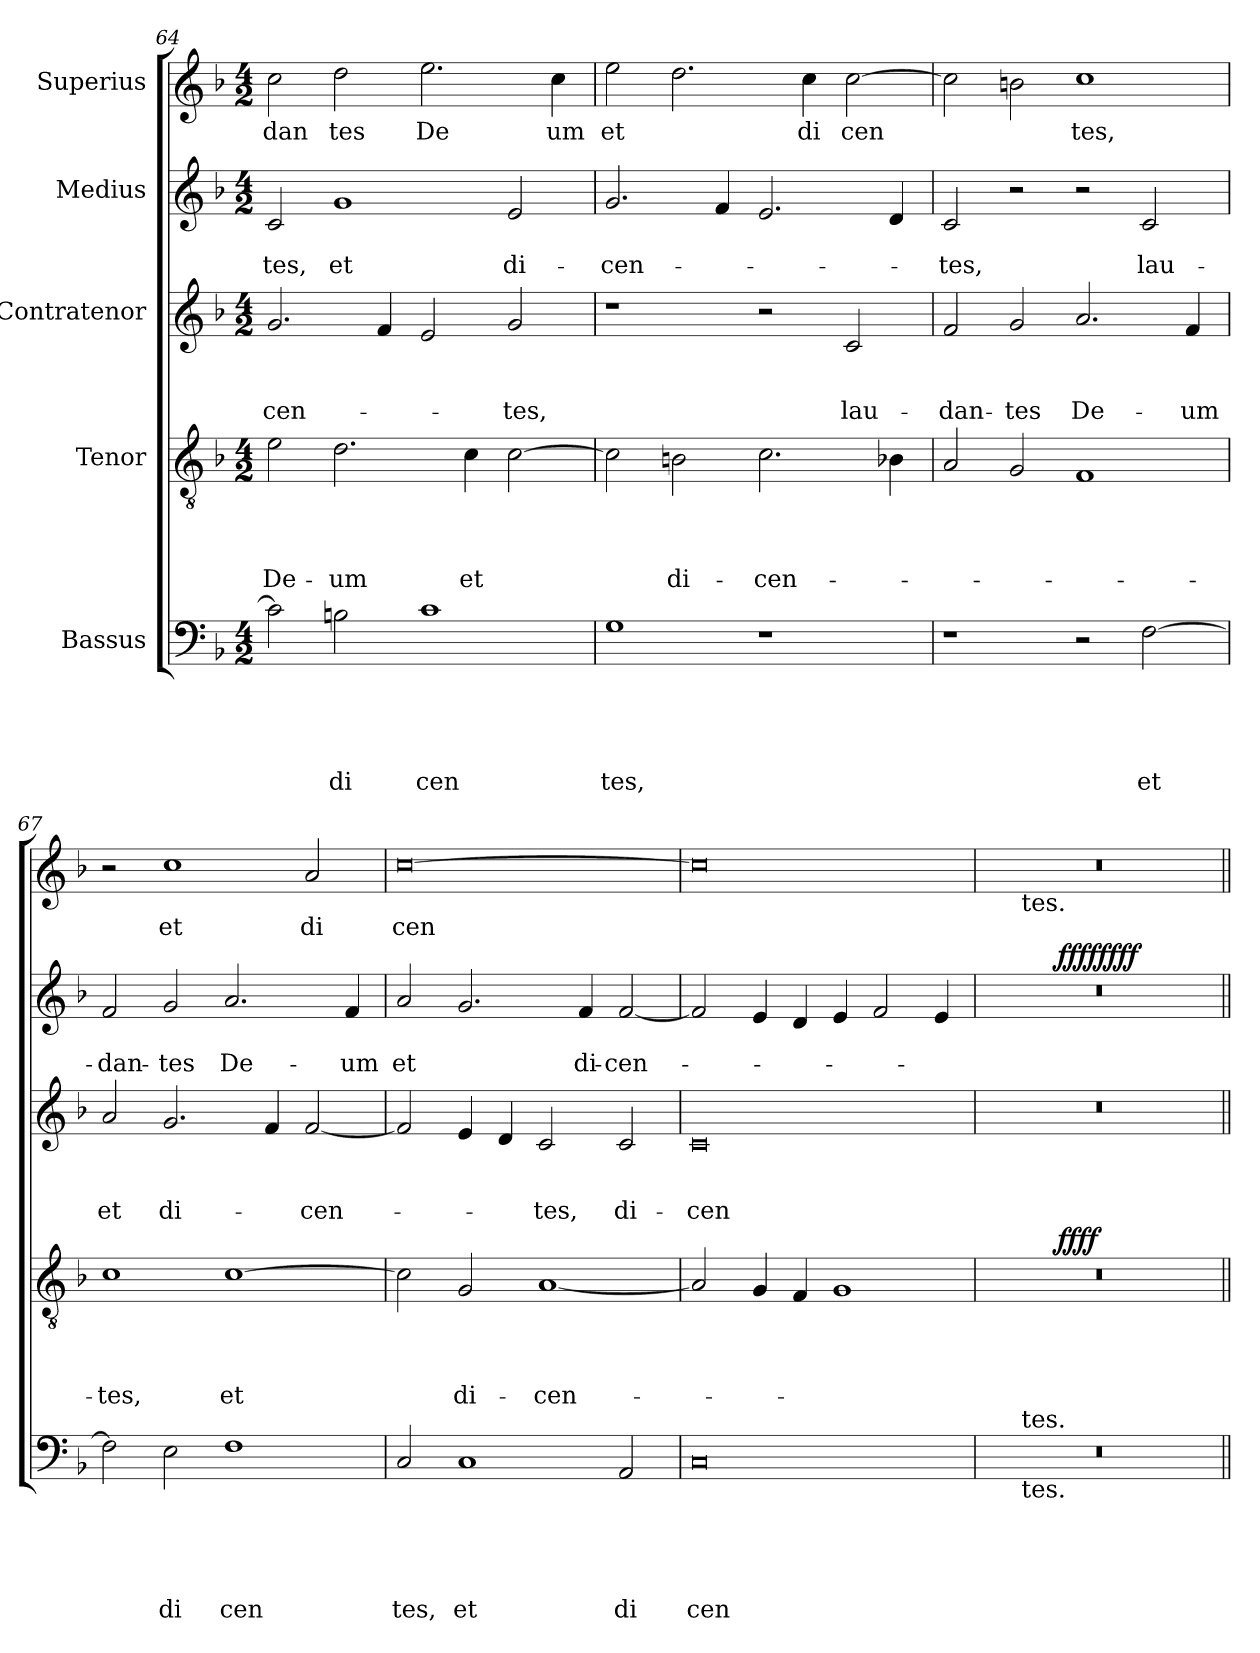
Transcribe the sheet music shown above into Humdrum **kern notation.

**kern	**text	**text	**text	**text	**text	**kern	**text	**text	**text	**text	**dynam	**kern	**text	**text	**text	**kern	**text	**text	**dynam	**kern	**text
*part5	*part5	*part5	*part5	*part5	*part5	*part4	*part4	*part4	*part4	*part4	*part4	*part3	*part3	*part3	*part3	*part2	*part2	*part2	*part2	*part1	*part1
*staff5	*staff5	*staff5	*staff5	*staff5	*staff5	*staff4	*staff4	*staff4	*staff4	*staff4	*staff4	*staff3	*staff3	*staff3	*staff3	*staff2	*staff2	*staff2	*staff2	*staff1	*staff1
*I"Bassus	*	*	*	*	*	*I"Tenor	*	*	*	*	*	*I"Contratenor	*	*	*	*I"Medius	*	*	*	*I"Superius	*
!!LO:PB:g=z
*clefF4	*	*	*	*	*	*clefGv2	*	*	*	*	*	*clefG2	*	*	*	*clefG2	*	*	*	*clefG2	*
*k[b-]	*	*	*	*	*	*k[b-]	*	*	*	*	*	*k[b-]	*	*	*	*k[b-]	*	*	*	*k[b-]	*
*F:	*	*	*	*	*	*F:	*	*	*	*	*	*F:	*	*	*	*F:	*	*	*	*F:	*
*M4/2	*	*	*	*	*	*M4/2	*	*	*	*	*	*M4/2	*	*	*	*M4/2	*	*	*	*M4/2	*
=64	=64	=64	=64	=64	=64	=64	=64	=64	=64	=64	=64	=64	=64	=64	=64	=64	=64	=64	=64	=64	=64
!	!	!	!	!	!	!	!	!	!	!LO:LY:b	!	!	!	!	!LO:LY:b	!	!	!LO:LY:b	!	!	!LO:LY:b
2c\]	.	.	.	.	.	2e\	.	.	.	De-	.	2.g/	.	.	-cen-	2c/	.	tes,	.	2cc\	-dan
!	!	!	!	!	!LO:LY:b	!	!	!	!	!LO:LY:b	!	!	!	!	!	!	!	!LO:LY:b	!	!	!LO:LY:b
2Bn\	.	.	.	.	di	2.d\	.	.	.	-um	.	.	.	.	.	1g	.	et	.	2dd\	tes
.	.	.	.	.	.	.	.	.	.	.	.	4f/	.	.	.	.	.	.	.	.	.
!	!	!	!	!	!LO:LY:b	!	!	!	!	!	!	!	!	!	!	!	!	!	!	!	!LO:LY:b
1c	.	.	.	.	cen	.	.	.	.	.	.	2e/	.	.	.	.	.	.	.	2.ee\	De
!	!	!	!	!	!	!	!	!	!	!LO:LY:b	!	!	!	!	!	!	!	!	!	!	!
.	.	.	.	.	.	4c\	.	.	.	et	.	.	.	.	.	.	.	.	.	.	.
!	!	!	!	!	!	!	!	!	!	!	!	!	!	!	!LO:LY:b	!	!	!LO:LY:b	!	!	!
.	.	.	.	.	.	[>2c\	.	.	.	.	.	2g/	.	.	-tes,	2e/	.	di-	.	.	.
!	!	!	!	!	!	!	!	!	!	!	!	!	!	!	!	!	!	!	!	!	!LO:LY:b
.	.	.	.	.	.	.	.	.	.	.	.	.	.	.	.	.	.	.	.	4cc\	um
=65	=65	=65	=65	=65	=65	=65	=65	=65	=65	=65	=65	=65	=65	=65	=65	=65	=65	=65	=65	=65	=65
!	!	!	!	!	!LO:LY:b	!	!	!	!	!	!	!	!	!	!	!	!	!LO:LY:b	!	!	!LO:LY:b
1G	.	.	.	.	tes,	2c\]	.	.	.	.	.	1r	.	.	.	2.g/	.	-cen-	.	2ee\	et
!	!	!	!	!	!	!	!	!	!	!LO:LY:b	!	!	!	!	!	!	!	!	!	!	!
.	.	.	.	.	.	2Bn\	.	.	.	di-	.	.	.	.	.	.	.	.	.	2.dd\	.
.	.	.	.	.	.	.	.	.	.	.	.	.	.	.	.	4f/	.	.	.	.	.
!	!	!	!	!	!	!	!	!	!	!LO:LY:b	!	!	!	!	!	!	!	!	!	!	!
1r	.	.	.	.	.	2.c\	.	.	.	-cen-	.	2r	.	.	.	2.e/	.	.	.	.	.
!	!	!	!	!	!	!	!	!	!	!	!	!	!	!	!	!	!	!	!	!	!LO:LY:b
.	.	.	.	.	.	.	.	.	.	.	.	.	.	.	.	.	.	.	.	4cc\	di
!	!	!	!	!	!	!	!	!	!	!	!	!	!	!	!LO:LY:b	!	!	!	!	!	!LO:LY:b
.	.	.	.	.	.	.	.	.	.	.	.	2c/	.	.	lau-	.	.	.	.	[>2cc\	cen
.	.	.	.	.	.	4B-X\	.	.	.	.	.	.	.	.	.	4d/	.	.	.	.	.
=66	=66	=66	=66	=66	=66	=66	=66	=66	=66	=66	=66	=66	=66	=66	=66	=66	=66	=66	=66	=66	=66
!	!	!	!	!	!	!	!	!	!	!	!	!	!	!	!LO:LY:b	!	!	!LO:LY:b	!	!	!
1r	.	.	.	.	.	2A/	.	.	.	.	.	2f/	.	.	-dan-	2c/	.	-tes,	.	2cc\]	.
!	!	!	!	!	!	!	!	!	!	!	!	!	!	!	!LO:LY:b	!	!	!	!	!	!
.	.	.	.	.	.	2G/	.	.	.	.	.	2g/	.	.	-tes	2r	.	.	.	2bn\	.
!	!	!	!	!	!	!	!	!	!	!	!	!	!	!	!LO:LY:b	!	!	!	!	!	!LO:LY:b
2r	.	.	.	.	.	1F	.	.	.	.	.	2.a/	.	.	De-	2r	.	.	.	1cc>	tes,
!	!	!	!	!	!LO:LY:b	!	!	!	!	!	!	!	!	!	!	!	!	!LO:LY:b	!	!	!
[>2F\	.	.	.	.	et	.	.	.	.	.	.	.	.	.	.	2c/	.	lau-	.	.	.
!	!	!	!	!	!	!	!	!	!	!	!	!	!	!	!LO:LY:b	!	!	!	!	!	!
.	.	.	.	.	.	.	.	.	.	.	.	4f/	.	.	-um	.	.	.	.	.	.
=67	=67	=67	=67	=67	=67	=67	=67	=67	=67	=67	=67	=67	=67	=67	=67	=67	=67	=67	=67	=67	=67
!	!	!	!	!	!	!	!	!	!	!LO:LY:b	!	!	!	!	!LO:LY:b	!	!	!LO:LY:b	!	!	!
2F\]	.	.	.	.	.	1c	.	.	.	-tes,	.	2a/	.	.	et	2f/	.	-dan-	.	2r	.
!	!	!	!	!	!LO:LY:b	!	!	!	!	!	!	!	!	!	!LO:LY:b	!	!	!LO:LY:b	!	!	!LO:LY:b
2E\	.	.	.	.	di	.	.	.	.	.	.	2.g/	.	.	di-	2g/	.	-tes	.	1cc	et
!	!	!	!	!	!LO:LY:b	!	!	!	!	!LO:LY:b	!	!	!	!	!	!	!	!LO:LY:b	!	!	!
1F	.	.	.	.	cen	[>1c	.	.	.	et	.	.	.	.	.	2.a/	.	De-	.	.	.
.	.	.	.	.	.	.	.	.	.	.	.	4f/	.	.	.	.	.	.	.	.	.
!	!	!	!	!	!	!	!	!	!	!	!	!	!	!	!LO:LY:b	!	!	!	!	!	!LO:LY:b
.	.	.	.	.	.	.	.	.	.	.	.	[<2f/	.	.	-cen-	.	.	.	.	2a/	di
!	!	!	!	!	!	!	!	!	!	!	!	!	!	!	!	!	!	!LO:LY:b	!	!	!
.	.	.	.	.	.	.	.	.	.	.	.	.	.	.	.	4f/	.	-um	.	.	.
=68	=68	=68	=68	=68	=68	=68	=68	=68	=68	=68	=68	=68	=68	=68	=68	=68	=68	=68	=68	=68	=68
!	!	!	!	!	!LO:LY:b	!	!	!	!	!	!	!	!	!	!	!	!	!LO:LY:b	!	!	!LO:LY:b
2C/	.	.	.	.	tes,	2c\]	.	.	.	.	.	2f/]	.	.	.	2a/	.	et	.	[>0cc	cen
!	!	!	!	!	!LO:LY:b	!	!	!	!	!LO:LY:b	!	!	!	!	!	!	!	!	!	!	!
1C	.	.	.	.	et	2G/	.	.	.	di-	.	4e/	.	.	.	2.g/	.	.	.	.	.
.	.	.	.	.	.	.	.	.	.	.	.	4d/	.	.	.	.	.	.	.	.	.
!	!	!	!	!	!	!	!	!	!	!LO:LY:b	!	!	!	!	!LO:LY:b	!	!	!	!	!	!
.	.	.	.	.	.	[<1A	.	.	.	-cen-	.	2c/	.	.	-tes,	.	.	.	.	.	.
!	!	!	!	!	!	!	!	!	!	!	!	!	!	!	!	!	!	!LO:LY:b	!	!	!
.	.	.	.	.	.	.	.	.	.	.	.	.	.	.	.	4f/	.	di-	.	.	.
!	!	!	!	!	!LO:LY:b	!	!	!	!	!	!	!	!	!	!LO:LY:b	!	!	!LO:LY:b	!	!	!
2AA/	.	.	.	.	di	.	.	.	.	.	.	2c/	.	.	di-	[<2f/	.	-cen-	.	.	.
=69	=69	=69	=69	=69	=69	=69	=69	=69	=69	=69	=69	=69	=69	=69	=69	=69	=69	=69	=69	=69	=69
!	!	!	!	!	!LO:LY:b	!	!	!	!	!	!	!	!	!	!LO:LY:b	!	!	!	!	!	!
0C	.	.	.	.	cen	2A/]	.	.	.	.	.	0c	.	.	-cen-	2f/]	.	.	.	0cc]	.
.	.	.	.	.	.	4G/	.	.	.	.	.	.	.	.	.	4e/	.	.	.	.	.
.	.	.	.	.	.	4F/	.	.	.	.	.	.	.	.	.	4d/	.	.	.	.	.
.	.	.	.	.	.	1G	.	.	.	.	.	.	.	.	.	4e/	.	.	.	.	.
.	.	.	.	.	.	.	.	.	.	.	.	.	.	.	.	2f/	.	.	.	.	.
.	.	.	.	.	.	.	.	.	.	.	.	.	.	.	.	4e/	.	.	.	.	.
=70	=70	=70	=70	=70	=70	=70	=70	=70	=70	=70	=70	=70	=70	=70	=70	=70	=70	=70	=70	=70	=70
*^	*	*	*	*	*	*^	*	*	*	*	*	*	*	*	*	*^	*	*	*	*^	*
0r	4ryy	.	.	.	.	.	0r	4...ryy	.	.	.	.	.	0r	.	.	.	0r	4...ryy	.	.	.	0r	4ryy	.
!	!	!	!	!	!	!	!	!	!	!	!	!	!	!	!	!	!	!	!	!	!	!	!	!LO:TX:b:t=tes.	!
!	!LO:TX:b:t=tes.	!	!	!	!	!	!	!	!	!	!	!	!	!	!	!	!	!	!	!	!	!	!	!	!
!	!LO:TX:a:t=tes.	!	!	!	!	!	!	!	!	!	!	!	!	!	!	!	!	!	!	!	!	!	!	!	!
.	1..ryy	.	.	.	.	.	.	.	.	.	.	.	.	.	.	.	.	.	.	.	.	.	.	1..ryy	.
!	!	!	!	!	!	!	!	!	!	!	!	!	!LO:DY:b	!	!	!	!	!	!	!	!	!LO:DY:a	!	!	!
!	!	!	!	!	!	!	!	!	!	!	!	!	!	!	!	!	!	!	!	!	!	!LO:DY:n=1:b	!	!	!
.	.	.	.	.	.	.	.	1ryy	.	.	.	.	ffff	.	.	.	.	.	1ryy	.	.	ffff ffff	.	.	.
.	.	.	.	.	.	.	.	2ryy	.	.	.	.	.	.	.	.	.	.	2ryy	.	.	.	.	.	.
.	.	.	.	.	.	.	.	32ryy	.	.	.	.	.	.	.	.	.	.	32ryy	.	.	.	.	.	.
*v	*v	*	*	*	*	*	*	*	*	*	*	*	*	*	*	*	*	*v	*v	*	*	*	*v	*v	*
*	*	*	*	*	*	*v	*v	*	*	*	*	*	*	*	*	*	*	*	*	*	*	*
=||	=||	=||	=||	=||	=||	=||	=||	=||	=||	=||	=||	=||	=||	=||	=||	=||	=||	=||	=||	=||	=||
*-	*-	*-	*-	*-	*-	*-	*-	*-	*-	*-	*-	*-	*-	*-	*-	*-	*-	*-	*-	*-	*-
